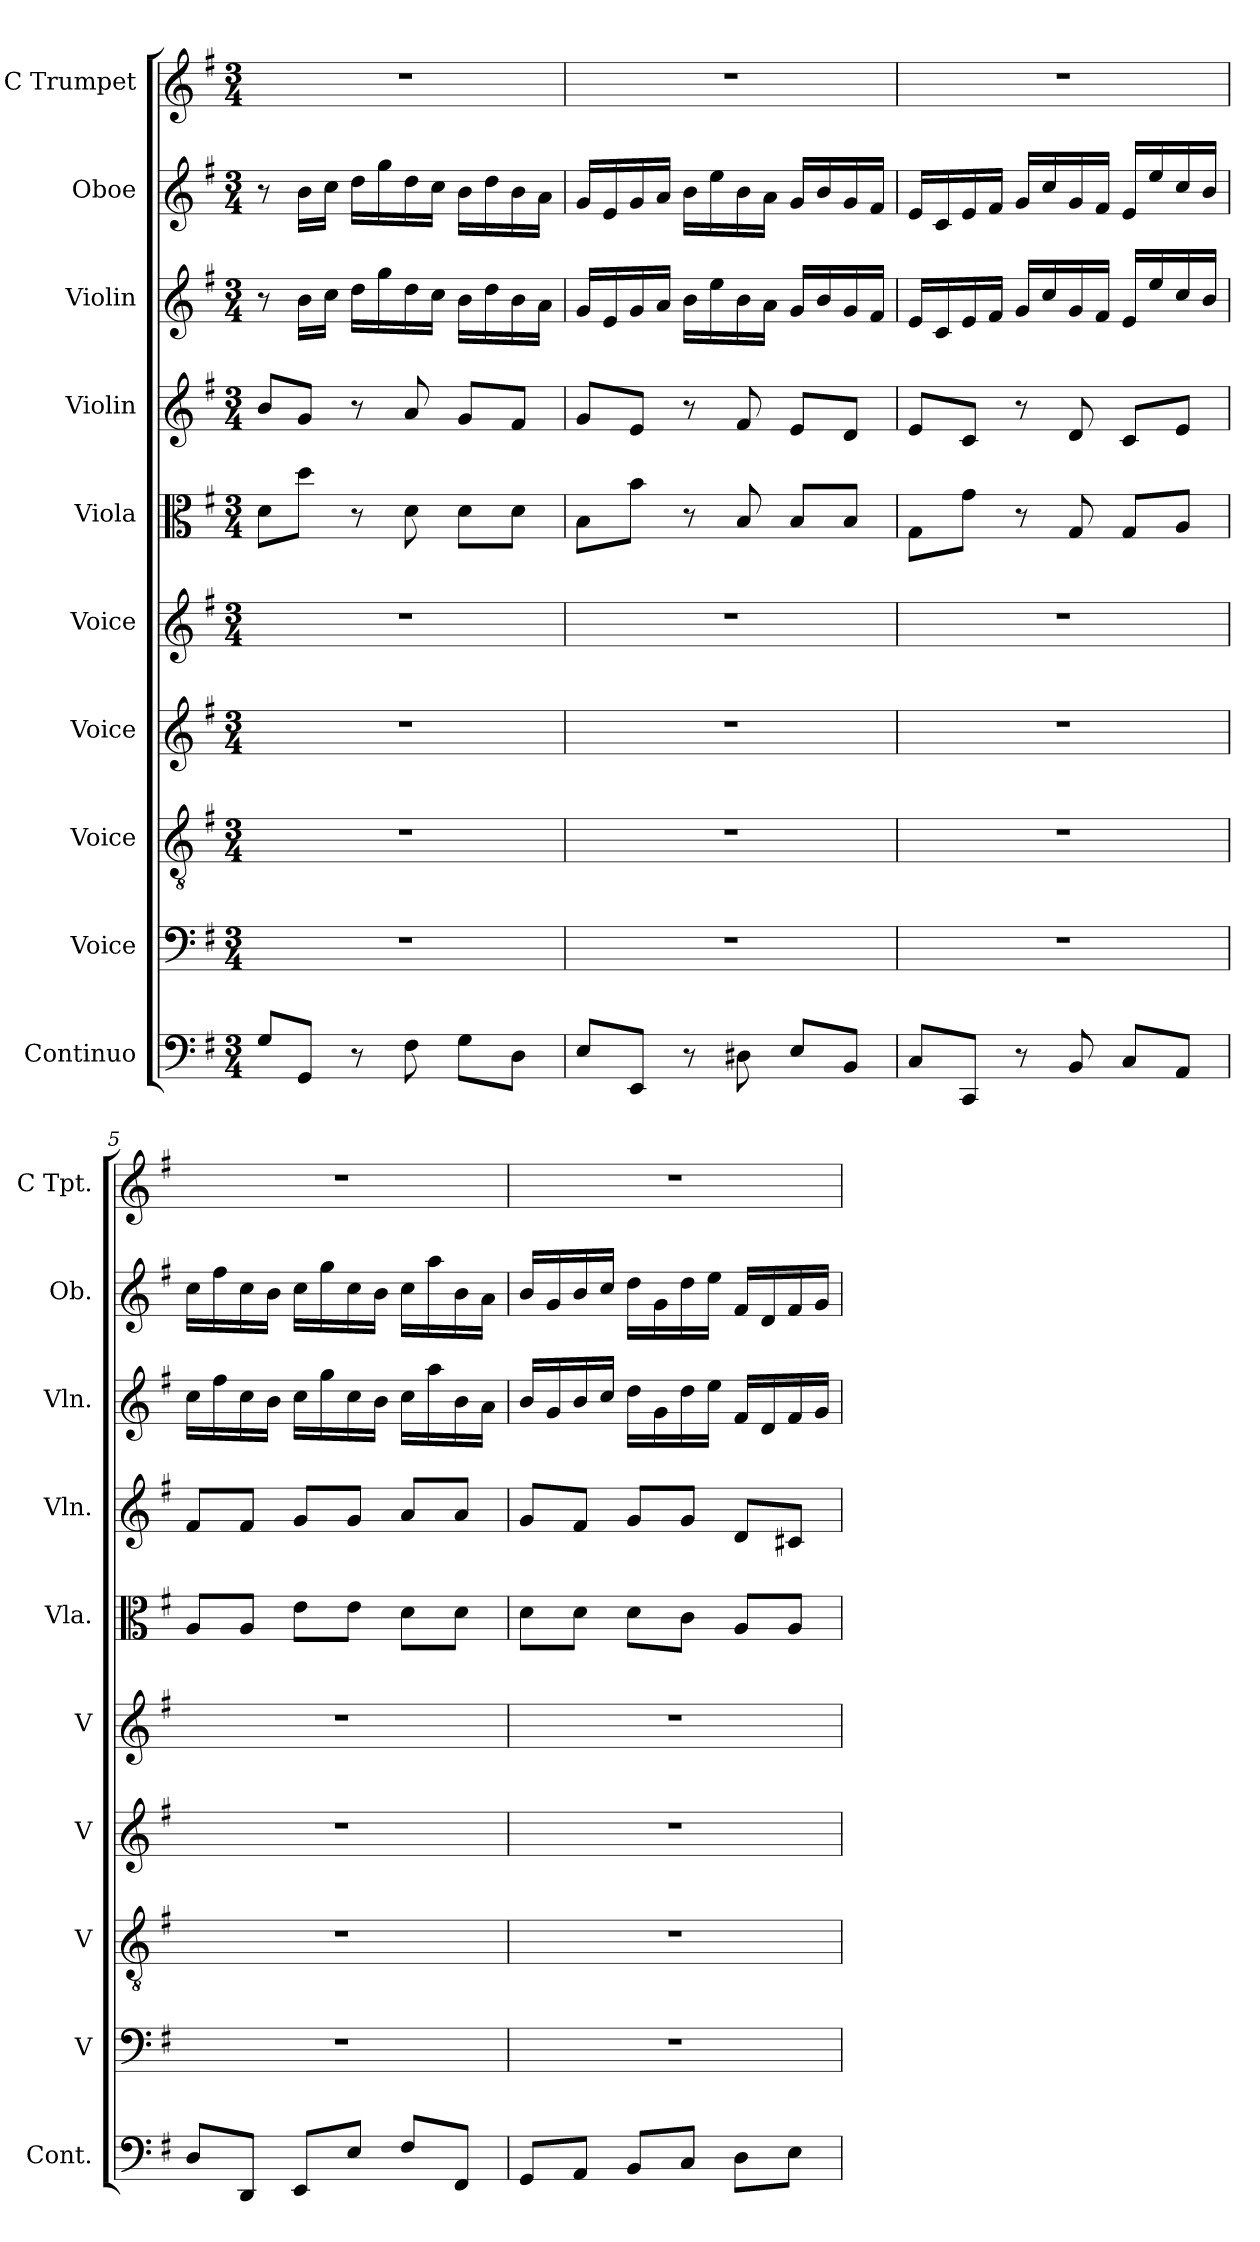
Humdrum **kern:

**kern	**kern	**kern	**kern	**kern	**kern	**kern	**kern	**kern	**kern
*part10	*part9	*part8	*part7	*part6	*part5	*part4	*part3	*part2	*part1
*staff10	*staff9	*staff8	*staff7	*staff6	*staff5	*staff4	*staff3	*staff2	*staff1
*I"Continuo	*I"Voice	*I"Voice	*I"Voice	*I"Voice	*I"Viola	*I"Violin	*I"Violin	*I"Oboe	*I"C Trumpet
*I'Cont.	*I'V	*I'V	*I'V	*I'V	*I'Vla.	*I'Vln.	*I'Vln.	*I'Ob.	*I'C Tpt.
*clefF4	*clefF4	*clefGv2	*clefG2	*clefG2	*clefC3	*clefG2	*clefG2	*clefG2	*clefG2
*k[f#]	*k[f#]	*k[f#]	*k[f#]	*k[f#]	*k[f#]	*k[f#]	*k[f#]	*k[f#]	*k[f#]
*M3/4	*M3/4	*M3/4	*M3/4	*M3/4	*M3/4	*M3/4	*M3/4	*M3/4	*M3/4
=	=	=	=	=	=	=	=	=	=
8GL	2.r	2.r	2.r	2.r	8dL	8bL	8r	8r	2.r
8GGJ	.	.	.	.	8ddJ	8gJ	16bLL	16bLL	.
.	.	.	.	.	.	.	16ccJJ	16ccJJ	.
8r	.	.	.	.	8r	8r	16ddLL	16ddLL	.
.	.	.	.	.	.	.	16gg	16gg	.
8F#	.	.	.	.	8d	8a	16dd	16dd	.
.	.	.	.	.	.	.	16ccJJ	16ccJJ	.
8GL	.	.	.	.	8dL	8gL	16bLL	16bLL	.
.	.	.	.	.	.	.	16dd	16dd	.
8DJ	.	.	.	.	8dJ	8f#J	16b	16b	.
.	.	.	.	.	.	.	16aJJ	16aJJ	.
=3	=3	=3	=3	=3	=3	=3	=3	=3	=3
8EL	2.r	2.r	2.r	2.r	8BL	8gL	16gLL	16gLL	2.r
.	.	.	.	.	.	.	16e	16e	.
8EEJ	.	.	.	.	8bJ	8eJ	16g	16g	.
.	.	.	.	.	.	.	16aJJ	16aJJ	.
8r	.	.	.	.	8r	8r	16bLL	16bLL	.
.	.	.	.	.	.	.	16ee	16ee	.
8D#X	.	.	.	.	8B	8f#	16b	16b	.
.	.	.	.	.	.	.	16aJJ	16aJJ	.
8EL	.	.	.	.	8BL	8eL	16gLL	16gLL	.
.	.	.	.	.	.	.	16b	16b	.
8BBJ	.	.	.	.	8BJ	8dJ	16g	16g	.
.	.	.	.	.	.	.	16f#JJ	16f#JJ	.
=4	=4	=4	=4	=4	=4	=4	=4	=4	=4
8CL	2.r	2.r	2.r	2.r	8GL	8eL	16eLL	16eLL	2.r
.	.	.	.	.	.	.	16c	16c	.
8CCJ	.	.	.	.	8gJ	8cJ	16e	16e	.
.	.	.	.	.	.	.	16f#JJ	16f#JJ	.
8r	.	.	.	.	8r	8r	16gLL	16gLL	.
.	.	.	.	.	.	.	16cc	16cc	.
8BB	.	.	.	.	8G	8d	16g	16g	.
.	.	.	.	.	.	.	16f#JJ	16f#JJ	.
8CL	.	.	.	.	8GL	8cL	16eLL	16eLL	.
.	.	.	.	.	.	.	16ee	16ee	.
8AAJ	.	.	.	.	8AJ	8eJ	16cc	16cc	.
.	.	.	.	.	.	.	16bJJ	16bJJ	.
=5	=5	=5	=5	=5	=5	=5	=5	=5	=5
8DL	2.r	2.r	2.r	2.r	8AL	8f#L	16ccLL	16ccLL	2.r
.	.	.	.	.	.	.	16ff#	16ff#	.
8DDJ	.	.	.	.	8AJ	8f#J	16cc	16cc	.
.	.	.	.	.	.	.	16bJJ	16bJJ	.
8EEL	.	.	.	.	8eL	8gL	16ccLL	16ccLL	.
.	.	.	.	.	.	.	16gg	16gg	.
8EJ	.	.	.	.	8eJ	8gJ	16cc	16cc	.
.	.	.	.	.	.	.	16bJJ	16bJJ	.
8F#L	.	.	.	.	8dL	8aL	16ccLL	16ccLL	.
.	.	.	.	.	.	.	16aa	16aa	.
8FF#J	.	.	.	.	8dJ	8aJ	16b	16b	.
.	.	.	.	.	.	.	16aJJ	16aJJ	.
=6	=6	=6	=6	=6	=6	=6	=6	=6	=6
8GGL	2.r	2.r	2.r	2.r	8dL	8gL	16bLL	16bLL	2.r
.	.	.	.	.	.	.	16g	16g	.
8AAJ	.	.	.	.	8dJ	8f#J	16b	16b	.
.	.	.	.	.	.	.	16ccJJ	16ccJJ	.
8BBL	.	.	.	.	8dL	8gL	16ddLL	16ddLL	.
.	.	.	.	.	.	.	16g	16g	.
8CJ	.	.	.	.	8cJ	8gJ	16dd	16dd	.
.	.	.	.	.	.	.	16eeJJ	16eeJJ	.
8DL	.	.	.	.	8AL	8dL	16f#LL	16f#LL	.
.	.	.	.	.	.	.	16d	16d	.
8EJ	.	.	.	.	8AJ	8c#XJ	16f#	16f#	.
.	.	.	.	.	.	.	16gJJ	16gJJ	.
=	=	=	=	=	=	=	=	=	=
*-	*-	*-	*-	*-	*-	*-	*-	*-	*-
